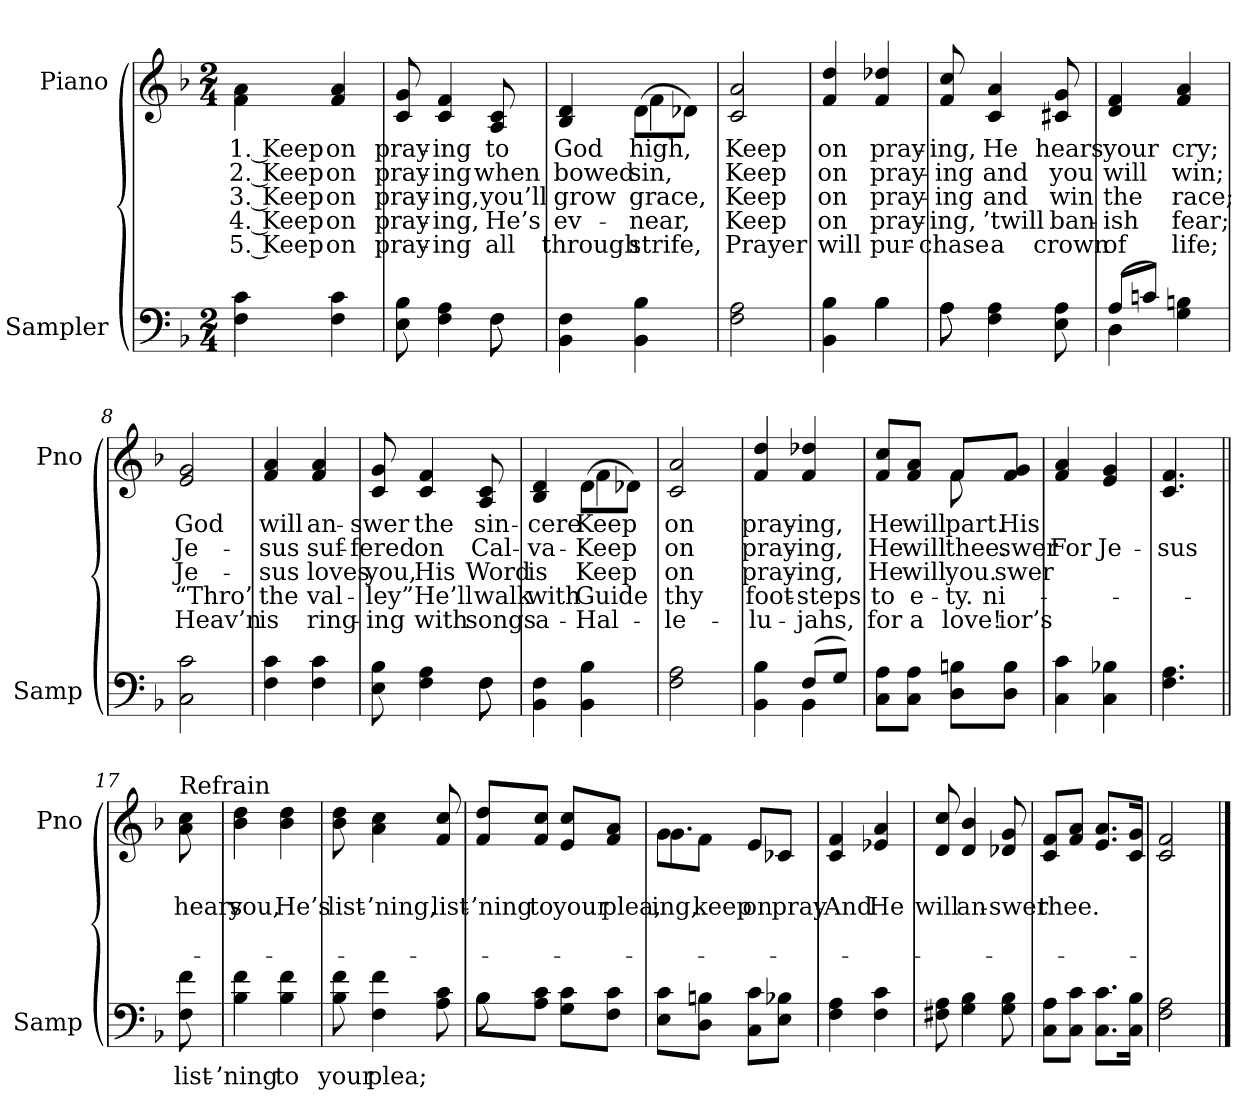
**kern	**text	**kern	**text	**text	**text	**text	**text
*part2	*part2	*part1	*part1	*part1	*part1	*part1	*part1
*staff2	*staff2	*staff1	*staff1	*staff1	*staff1	*staff1	*staff1
*I"Sampler	*	*I"Piano	*	*	*	*	*
*I'Samp	*	*I'Pno	*	*	*	*	*
*clefF4	*	*clefG2	*	*	*	*	*
*k[b-]	*	*k[b-]	*	*	*	*	*
*F:	*	*F:	*	*	*	*	*
*M2/4	*	*M2/4	*	*	*	*	*
=1	=1	=1	=1	=1	=1	=1	=1
4F 4c	.	4f\ 4a\	1. Keep	2. Keep	3. Keep	4. Keep	5. Keep
4F 4c	.	4f 4a	on	on	on	on	on
=2	=2	=2	=2	=2	=2	=2	=2
*^	*	*	*	*	*	*	*
8E 8B-	4.ryy	.	8c 8g	pray-	pray-	pray-	pray-	pray-
4F 4A	.	.	4c 4f	-ing	-ing	-ing,	-ing,	-ing
8F\	8F	.	8A 8c	to	when	you’ll	He’s	all
*v	*v	*	*	*	*	*	*	*
=3	=3	=3	=3	=3	=3	=3	=3
*	*	*^	*	*	*	*	*
4BB- 4F	.	4B- 4d	4ryy	God	bowed	grow	ev-	through
4BB- 4B-	.	(8d\L	4f	high,	sin,	grace,	near,	strife,
.	.	8d-X\J)	.	.	.	.	.	.
*	*	*v	*v	*	*	*	*	*
=4	=4	=4	=4	=4	=4	=4	=4
2F 2A	.	2c 2a	Keep	Keep	Keep	Keep	Prayer
=5	=5	=5	=5	=5	=5	=5	=5
*^	*	*	*	*	*	*	*
4BB- 4B-	4ryy	.	4f 4dd	on	on	on	on	will
4B-\	4B-	.	4f 4dd-X	pray-	pray-	pray-	pray-	pur-
=6	=6	=6	=6	=6	=6	=6	=6	=6
8A\	8A	.	8f 8cc	-ing,	-ing	-ing	-ing,	-chase
4F 4A	4.ryy	.	4c 4a	He	and	and	’twill	a
8E 8A	.	.	8c#X 8g	hears	you	win	ban-	crown
=7	=7	=7	=7	=7	=7	=7	=7	=7
(8A/L	4D	.	4d 4f	your	will	the	-ish	of
8cn/J)	.	.	.	.	.	.	.	.
4G 4Bn	4ryy	.	4f 4a	cry;	win;	race;	fear;	life;
*v	*v	*	*	*	*	*	*	*
=8	=8	=8	=8	=8	=8	=8	=8
2C 2c	.	2e 2g	God	Je-	Je-	“Thro’	Heav’n
=9	=9	=9	=9	=9	=9	=9	=9
4F 4c	.	4f 4a	will	-sus	-sus	the	is
4F 4c	.	4f 4a	an-	suf-	loves	val-	ring-
=10	=10	=10	=10	=10	=10	=10	=10
*^	*	*	*	*	*	*	*
8E 8B-	4.ryy	.	8c 8g	-swer	-fered	you,	-ley”	-ing
4F 4A	.	.	4c 4f	the	on	His	He’ll	with
8F\	8F	.	8A 8c	sin-	Cal-	Word	walk	songs
*v	*v	*	*	*	*	*	*	*
=11	=11	=11	=11	=11	=11	=11	=11
*	*	*^	*	*	*	*	*
4BB- 4F	.	4B- 4d	4ryy	-cere	-va-	is	with	a-
4BB- 4B-	.	(8d\L	4f	Keep	Keep	Keep	Guide	Hal-
.	.	8d-X\J)	.	.	.	.	.	.
*	*	*v	*v	*	*	*	*	*
=12	=12	=12	=12	=12	=12	=12	=12
2F 2A	.	2c 2a	on	on	on	thy	-le-
=13	=13	=13	=13	=13	=13	=13	=13
*^	*	*	*	*	*	*	*
4BB- 4B-	4ryy	.	4f 4dd	pray-	pray-	pray-	foot-	-lu-
(8F/L	4BB-	.	4f 4dd-X	-ing,	-ing,	-ing,	-steps	-jahs,
8G/J)	.	.	.	.	.	.	.	.
*v	*v	*	*	*	*	*	*	*
=14	=14	=14	=14	=14	=14	=14	=14
*	*	*^	*	*	*	*	*
8C\ 8A\L	.	8f/ 8cc/L	4ryy	He	He	He	to	for
8C\ 8A\J	.	8f/ 8a/J	.	will	will	will	e-	a
8D\ 8Bn\L	.	8f/L	8f	part.	thee.	you.	-ty.	love!
8D\ 8B\J	.	8f/ 8g/J	8ryy	His	-swer	-swer	-ni-	-ior’s
*	*	*v	*v	*	*	*	*	*
=15	=15	=15	=15	=15	=15	=15	=15
4C 4c	.	4f 4a	.	For	.	.	.
4C 4B-X	.	4e 4g	.	Je-	.	.	.
=16	=16	=16	=16	=16	=16	=16	=16
4.F 4.A	.	4.c 4.f	.	-sus	.	.	.
=17||	=17||	=17||	=17||	=17||	=17||	=17||	=17||
!	!	!LO:TX:t=Refrain	!	!	!	!	!
8F 8f	list-	8a 8cc	.	hears	.	.	.
=18	=18	=18	=18	=18	=18	=18	=18
4B- 4f	-’ning	4b- 4dd	.	you,	.	.	.
4B- 4f	to	4b- 4dd	.	He’s	.	.	.
=19	=19	=19	=19	=19	=19	=19	=19
8B- 8f	your	8b- 8dd	.	list-	.	.	.
4F 4f	plea;	4a 4cc	.	-’ning,	.	.	.
8A 8c	.	8f 8cc	.	list-	.	.	.
=20	=20	=20	=20	=20	=20	=20	=20
*^	*	*	*	*	*	*	*
8B-\L	8B-	.	8f/ 8dd/L	.	-’ning	.	.	.
8A\ 8c\J	4.ryy	.	8f/ 8cc/J	.	to	.	.	.
8G\ 8c\L	.	.	8e/ 8cc/L	.	your	.	.	.
8F\ 8c\J	.	.	8f/ 8a/J	.	plea,	.	.	.
*v	*v	*	*	*	*	*	*	*
=21	=21	=21	=21	=21	=21	=21	=21
*	*	*^	*	*	*	*	*
8E\ 8c\L	.	8g\L	4.g	.	-ing,	.	.	.
8D\ 8Bn\J	.	8f\J	.	.	keep	.	.	.
8C\ 8c\L	.	8e/L	.	.	on	.	.	.
8E\ 8B-X\J	.	8c-X/J	8ryy	.	pray-	.	.	.
*	*	*v	*v	*	*	*	*	*
=22	=22	=22	=22	=22	=22	=22	=22
4F 4A	.	4c 4f	.	And	.	.	.
4F 4c	.	4e-X 4a	.	He	.	.	.
=23	=23	=23	=23	=23	=23	=23	=23
8F#X 8A	.	8d 8cc	.	will	.	.	.
4G 4B-	.	4d 4b-	.	an-	.	.	.
8G 8B-	.	8d-X 8g	.	-swer	.	.	.
=24	=24	=24	=24	=24	=24	=24	=24
8C\ 8A\L	.	8c/ 8f/L	.	thee.	.	.	.
8C\ 8c\J	.	8f/ 8a/J	.	.	.	.	.
8.C\ 8.c\L	.	8.e/ 8.a/L	.	.	.	.	.
16C\ 16B-\Jk	.	16c/ 16g/Jk	.	.	.	.	.
=25	=25	=25	=25	=25	=25	=25	=25
2F 2A	.	2c 2f	.	.	.	.	.
==	==	==	==	==	==	==	==
*-	*-	*-	*-	*-	*-	*-	*-
